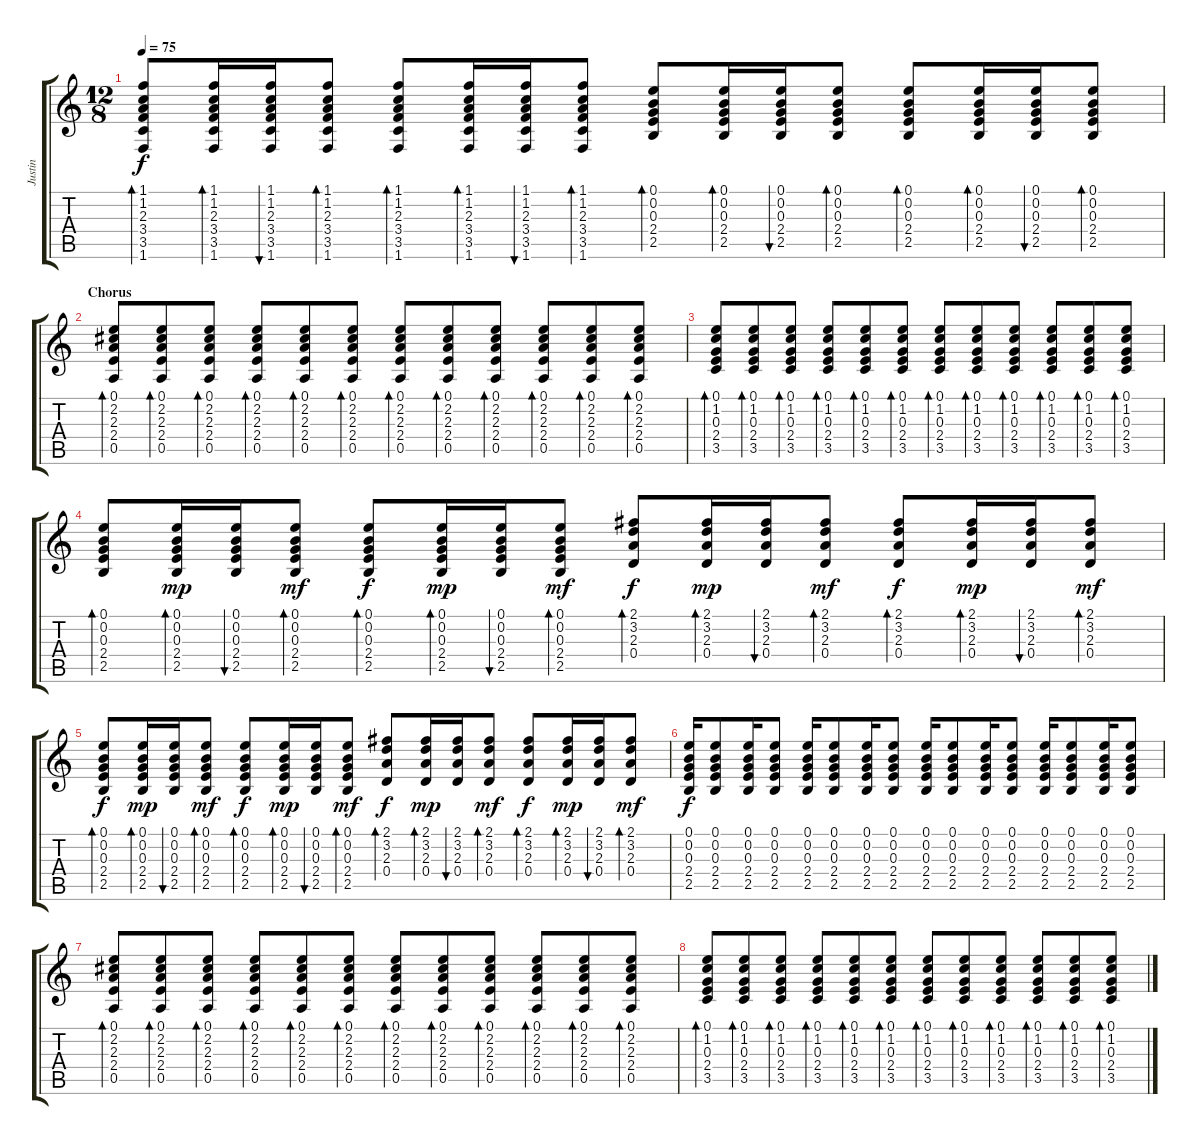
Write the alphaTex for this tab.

\track ("Justin" "Justin") {instrument acousticguitarsteel}
\staff {score tabs}
\tuning (E4 B3 G3 D3 A2 E2) {hide}
\ts (12 8)
\tempo 75
\clef g2
\ks c
(1.1 1.2 2.3 3.4 3.5 1.6).8{bd 60 dy f} (1.1 1.2 2.3 3.4 3.5 1.6).16{bd 60} (1.1 1.2 2.3 3.4 3.5 1.6).16{bu 60} (1.1 1.2 2.3 3.4 3.5 1.6).8{bd 60} (1.1 1.2 2.3 3.4 3.5 1.6).8{bd 60} (1.1 1.2 2.3 3.4 3.5 1.6).16{bd 60} (1.1 1.2 2.3 3.4 3.5 1.6).16{bu 60} (1.1 1.2 2.3 3.4 3.5 1.6).8{bd 60} (0.1 0.2 0.3 2.4 2.5).8{bd 60} (0.1 0.2 0.3 2.4 2.5).16{bd 60} (0.1 0.2 0.3 2.4 2.5).16{bu 60} (0.1 0.2 0.3 2.4 2.5).8{bd 60} (0.1 0.2 0.3 2.4 2.5).8{bd 60} (0.1 0.2 0.3 2.4 2.5).16{bd 60} (0.1 0.2 0.3 2.4 2.5).16{bu 60} (0.1 0.2 0.3 2.4 2.5).8{bd 60} |
\section ("" "Chorus")
(0.1 2.2 2.3 2.4 0.5).8{bd 60} (0.1 2.2 2.3 2.4 0.5).8{bd 60} (0.1 2.2 2.3 2.4 0.5).8{bd 60} (0.1 2.2 2.3 2.4 0.5).8{bd 60} (0.1 2.2 2.3 2.4 0.5).8{bd 60} (0.1 2.2 2.3 2.4 0.5).8{bd 60} (0.1 2.2 2.3 2.4 0.5).8{bd 60} (0.1 2.2 2.3 2.4 0.5).8{bd 60} (0.1 2.2 2.3 2.4 0.5).8{bd 60} (0.1 2.2 2.3 2.4 0.5).8{bd 60} (0.1 2.2 2.3 2.4 0.5).8{bd 60} (0.1 2.2 2.3 2.4 0.5).8{bd 60} |
(0.1 1.2 0.3 2.4 3.5).8{bd 60} (0.1 1.2 0.3 2.4 3.5).8{bd 60} (0.1 1.2 0.3 2.4 3.5).8{bd 60} (0.1 1.2 0.3 2.4 3.5).8{bd 60} (0.1 1.2 0.3 2.4 3.5).8{bd 60} (0.1 1.2 0.3 2.4 3.5).8{bd 60} (0.1 1.2 0.3 2.4 3.5).8{bd 60} (0.1 1.2 0.3 2.4 3.5).8{bd 60} (0.1 1.2 0.3 2.4 3.5).8{bd 60} (0.1 1.2 0.3 2.4 3.5).8{bd 60} (0.1 1.2 0.3 2.4 3.5).8{bd 60} (0.1 1.2 0.3 2.4 3.5).8{bd 60} |
(0.1 0.2 0.3 2.4 2.5).8{bd 60} (0.1 0.2 0.3 2.4 2.5).16{bd 60 dy mp} (0.1 0.2 0.3 2.4 2.5).16{bu 60} (0.1 0.2 0.3 2.4 2.5).8{bd 60 dy mf} (0.1 0.2 0.3 2.4 2.5).8{bd 60 dy f} (0.1 0.2 0.3 2.4 2.5).16{bd 60 dy mp} (0.1 0.2 0.3 2.4 2.5).16{bu 60} (0.1 0.2 0.3 2.4 2.5).8{bd 60 dy mf} (2.1 3.2 2.3 0.4).8{bd 60 dy f} (2.1 3.2 2.3 0.4).16{bd 60 dy mp} (2.1 3.2 2.3 0.4).16{bu 60} (2.1 3.2 2.3 0.4).8{bd 60 dy mf} (2.1 3.2 2.3 0.4).8{bd 60 dy f} (2.1 3.2 2.3 0.4).16{bd 60 dy mp} (2.1 3.2 2.3 0.4).16{bu 60} (2.1 3.2 2.3 0.4).8{bd 60 dy mf} |
(0.1 0.2 0.3 2.4 2.5).8{bd 60 dy f} (0.1 0.2 0.3 2.4 2.5).16{bd 60 dy mp} (0.1 0.2 0.3 2.4 2.5).16{bu 60} (0.1 0.2 0.3 2.4 2.5).8{bd 60 dy mf} (0.1 0.2 0.3 2.4 2.5).8{bd 60 dy f} (0.1 0.2 0.3 2.4 2.5).16{bd 60 dy mp} (0.1 0.2 0.3 2.4 2.5).16{bu 60} (0.1 0.2 0.3 2.4 2.5).8{bd 60 dy mf} (2.1 3.2 2.3 0.4).8{bd 60 dy f} (2.1 3.2 2.3 0.4).16{bd 60 dy mp} (2.1 3.2 2.3 0.4).16{bu 60} (2.1 3.2 2.3 0.4).8{bd 60 dy mf} (2.1 3.2 2.3 0.4).8{bd 60 dy f} (2.1 3.2 2.3 0.4).16{bd 60 dy mp} (2.1 3.2 2.3 0.4).16{bu 60} (2.1 3.2 2.3 0.4).8{bd 60 dy mf} |
(0.1 0.2 0.3 2.4 2.5).16{dy f} (0.1 0.2 0.3 2.4 2.5).8 (0.1 0.2 0.3 2.4 2.5).16 (0.1 0.2 0.3 2.4 2.5).8 (0.1 0.2 0.3 2.4 2.5).16 (0.1 0.2 0.3 2.4 2.5).8 (0.1 0.2 0.3 2.4 2.5).16 (0.1 0.2 0.3 2.4 2.5).8 (0.1 0.2 0.3 2.4 2.5).16 (0.1 0.2 0.3 2.4 2.5).8 (0.1 0.2 0.3 2.4 2.5).16 (0.1 0.2 0.3 2.4 2.5).8 (0.1 0.2 0.3 2.4 2.5).16 (0.1 0.2 0.3 2.4 2.5).8 (0.1 0.2 0.3 2.4 2.5).16 (0.1 0.2 0.3 2.4 2.5).8 |
(0.1 2.2 2.3 2.4 0.5).8{bd 60} (0.1 2.2 2.3 2.4 0.5).8{bd 60} (0.1 2.2 2.3 2.4 0.5).8{bd 60} (0.1 2.2 2.3 2.4 0.5).8{bd 60} (0.1 2.2 2.3 2.4 0.5).8{bd 60} (0.1 2.2 2.3 2.4 0.5).8{bd 60} (0.1 2.2 2.3 2.4 0.5).8{bd 60} (0.1 2.2 2.3 2.4 0.5).8{bd 60} (0.1 2.2 2.3 2.4 0.5).8{bd 60} (0.1 2.2 2.3 2.4 0.5).8{bd 60} (0.1 2.2 2.3 2.4 0.5).8{bd 60} (0.1 2.2 2.3 2.4 0.5).8{bd 60} |
(0.1 1.2 0.3 2.4 3.5).8{bd 60} (0.1 1.2 0.3 2.4 3.5).8{bd 60} (0.1 1.2 0.3 2.4 3.5).8{bd 60} (0.1 1.2 0.3 2.4 3.5).8{bd 60} (0.1 1.2 0.3 2.4 3.5).8{bd 60} (0.1 1.2 0.3 2.4 3.5).8{bd 60} (0.1 1.2 0.3 2.4 3.5).8{bd 60} (0.1 1.2 0.3 2.4 3.5).8{bd 60} (0.1 1.2 0.3 2.4 3.5).8{bd 60} (0.1 1.2 0.3 2.4 3.5).8{bd 60} (0.1 1.2 0.3 2.4 3.5).8{bd 60} (0.1 1.2 0.3 2.4 3.5).8{bd 60}
